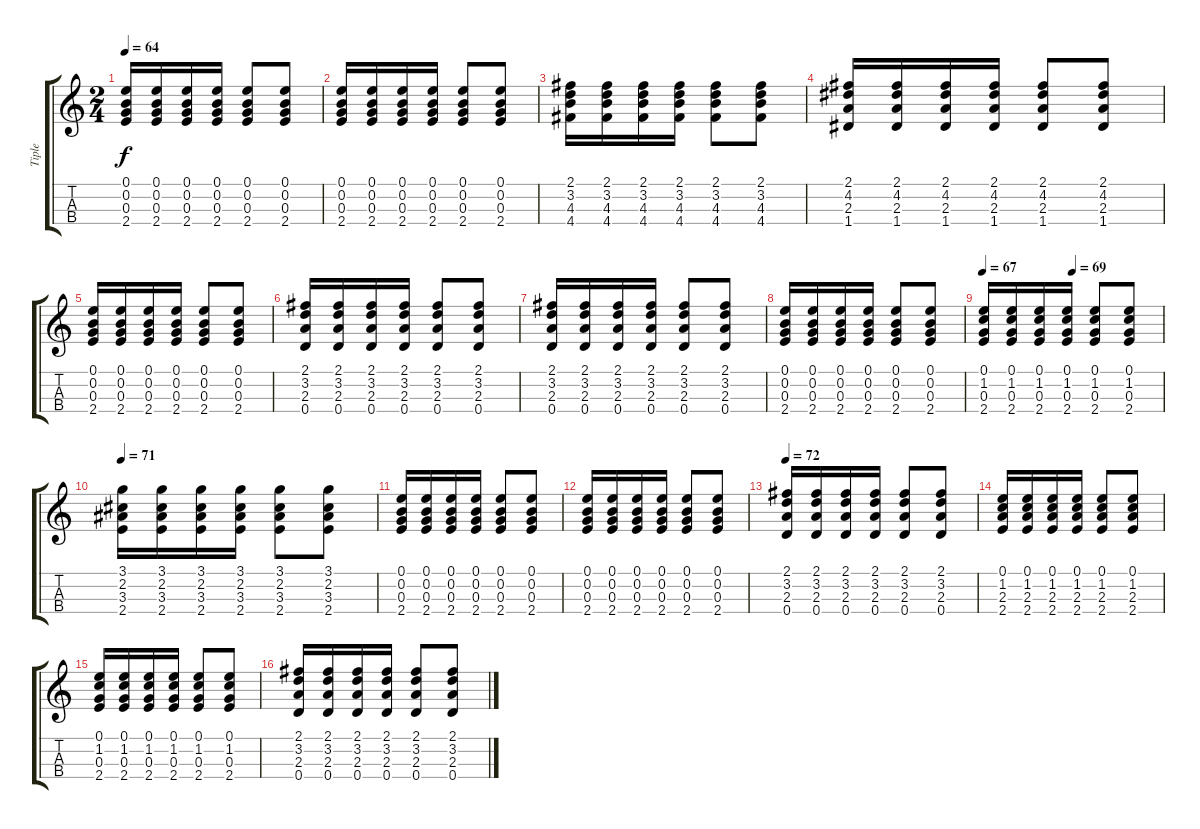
\track ("Tiple" "Tiple") {instrument acousticguitarsteel}
\staff {score tabs}
\tuning (E4 B3 G3 D3) {hide}
\ts (2 4)
\tempo 64
\clef g2
\ks c
(0.1 0.2 0.3 2.4).16{dy f} (0.1 0.2 0.3 2.4).16 (0.1 0.2 0.3 2.4).16 (0.1 0.2 0.3 2.4).16 (0.1 0.2 0.3 2.4).8 (0.1 0.2 0.3 2.4).8 |
(0.1 0.2 0.3 2.4).16 (0.1 0.2 0.3 2.4).16 (0.1 0.2 0.3 2.4).16 (0.1 0.2 0.3 2.4).16 (0.1 0.2 0.3 2.4).8 (0.1 0.2 0.3 2.4).8 |
(2.1 3.2 4.3 4.4).16 (2.1 3.2 4.3 4.4).16 (2.1 3.2 4.3 4.4).16 (2.1 3.2 4.3 4.4).16 (2.1 3.2 4.3 4.4).8 (2.1 3.2 4.3 4.4).8 |
(2.1 4.2 2.3 1.4).16 (2.1 4.2 2.3 1.4).16 (2.1 4.2 2.3 1.4).16 (2.1 4.2 2.3 1.4).16 (2.1 4.2 2.3 1.4).8 (2.1 4.2 2.3 1.4).8 |
(0.1 0.2 0.3 2.4).16 (0.1 0.2 0.3 2.4).16 (0.1 0.2 0.3 2.4).16 (0.1 0.2 0.3 2.4).16 (0.1 0.2 0.3 2.4).8 (0.1 0.2 0.3 2.4).8 |
(2.1 3.2 2.3 0.4).16 (2.1 3.2 2.3 0.4).16 (2.1 3.2 2.3 0.4).16 (2.1 3.2 2.3 0.4).16 (2.1 3.2 2.3 0.4).8 (2.1 3.2 2.3 0.4).8 |
(2.1 3.2 2.3 0.4).16 (2.1 3.2 2.3 0.4).16 (2.1 3.2 2.3 0.4).16 (2.1 3.2 2.3 0.4).16 (2.1 3.2 2.3 0.4).8 (2.1 3.2 2.3 0.4).8 |
(0.1 0.2 0.3 2.4).16 (0.1 0.2 0.3 2.4).16 (0.1 0.2 0.3 2.4).16 (0.1 0.2 0.3 2.4).16 (0.1 0.2 0.3 2.4).8 (0.1 0.2 0.3 2.4).8 |
\tempo 67
\tempo (69 0.5)
(0.1 1.2 0.3 2.4).16 (0.1 1.2 0.3 2.4).16 (0.1 1.2 0.3 2.4).16 (0.1 1.2 0.3 2.4).16 (0.1 1.2 0.3 2.4).8 (0.1 1.2 0.3 2.4).8 |
\tempo 71
(3.1 2.2 3.3 2.4).16 (3.1 2.2 3.3 2.4).16 (3.1 2.2 3.3 2.4).16 (3.1 2.2 3.3 2.4).16 (3.1 2.2 3.3 2.4).8 (3.1 2.2 3.3 2.4).8 |
(0.1 0.2 0.3 2.4).16 (0.1 0.2 0.3 2.4).16 (0.1 0.2 0.3 2.4).16 (0.1 0.2 0.3 2.4).16 (0.1 0.2 0.3 2.4).8 (0.1 0.2 0.3 2.4).8 |
(0.1 0.2 0.3 2.4).16 (0.1 0.2 0.3 2.4).16 (0.1 0.2 0.3 2.4).16 (0.1 0.2 0.3 2.4).16 (0.1 0.2 0.3 2.4).8 (0.1 0.2 0.3 2.4).8 |
\tempo 72
(2.1 3.2 2.3 0.4).16 (2.1 3.2 2.3 0.4).16 (2.1 3.2 2.3 0.4).16 (2.1 3.2 2.3 0.4).16 (2.1 3.2 2.3 0.4).8 (2.1 3.2 2.3 0.4).8 |
(0.1 1.2 2.3 2.4).16 (0.1 1.2 2.3 2.4).16 (0.1 1.2 2.3 2.4).16 (0.1 1.2 2.3 2.4).16 (0.1 1.2 2.3 2.4).8 (0.1 1.2 2.3 2.4).8 |
(0.1 1.2 0.3 2.4).16 (0.1 1.2 0.3 2.4).16 (0.1 1.2 0.3 2.4).16 (0.1 1.2 0.3 2.4).16 (0.1 1.2 0.3 2.4).8 (0.1 1.2 0.3 2.4).8 |
(2.1 3.2 2.3 0.4).16 (2.1 3.2 2.3 0.4).16 (2.1 3.2 2.3 0.4).16 (2.1 3.2 2.3 0.4).16 (2.1 3.2 2.3 0.4).8 (2.1 3.2 2.3 0.4).8
